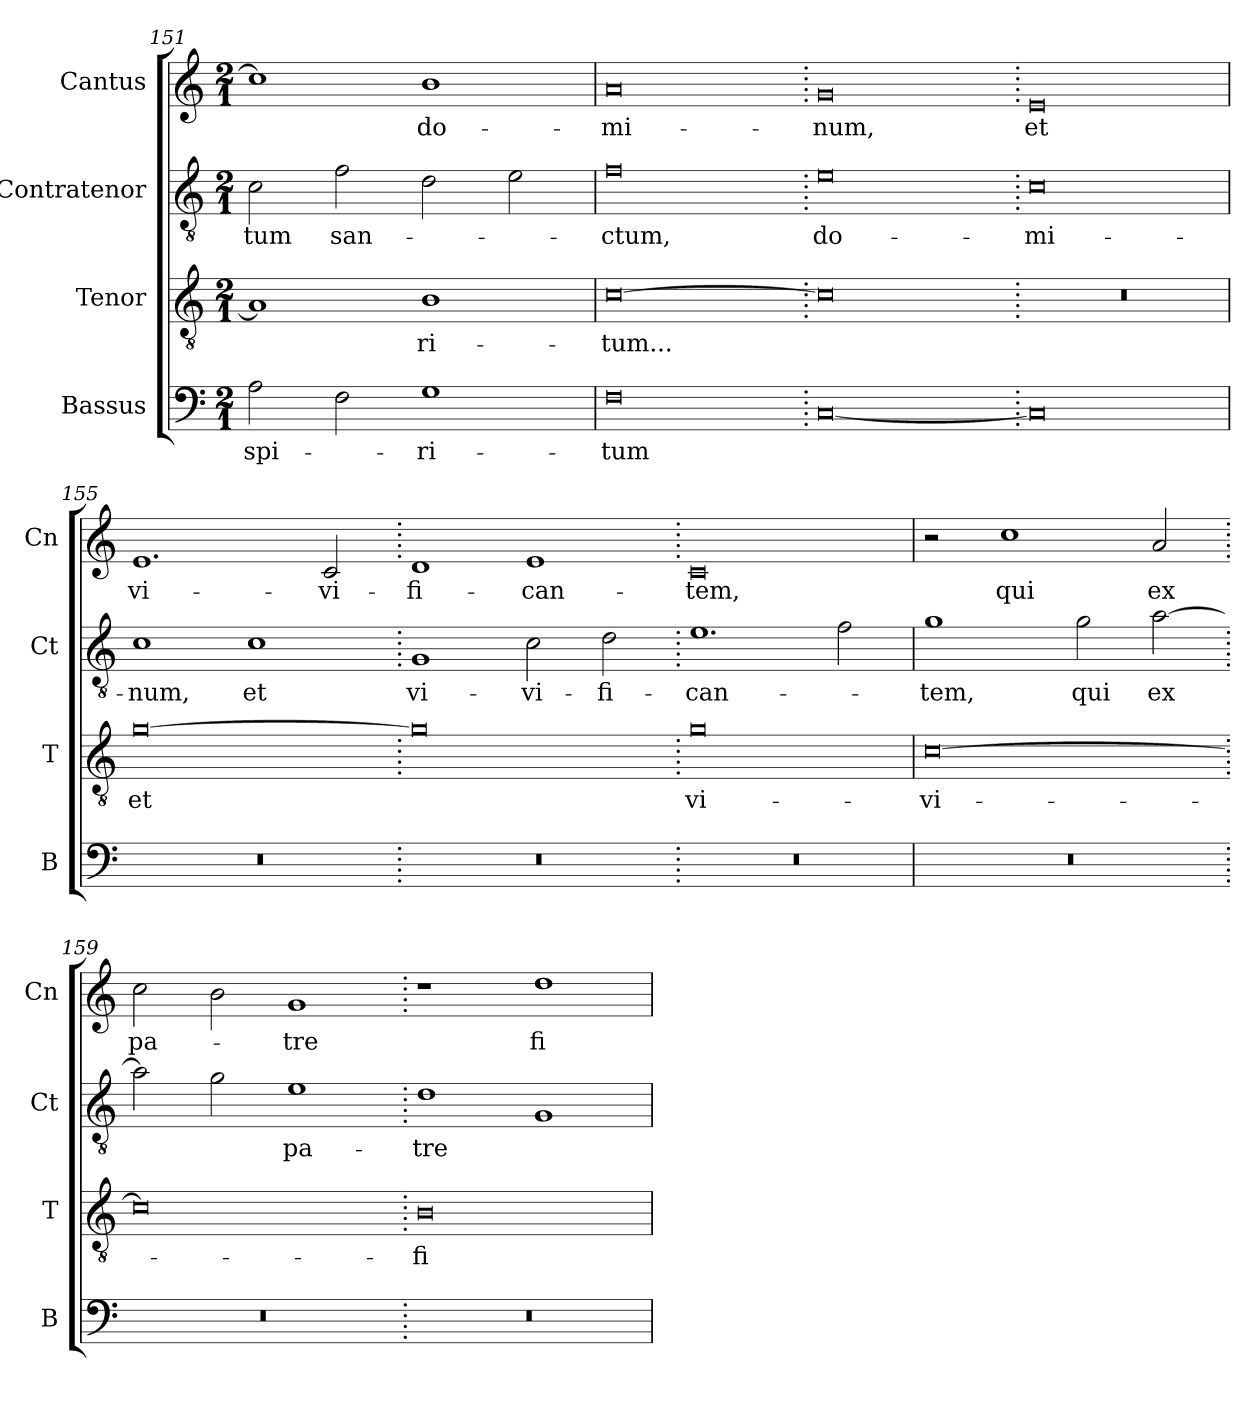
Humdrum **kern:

**kern	**text	**kern	**text	**kern	**text	**kern	**text
*part4	*part4	*part3	*part3	*part2	*part2	*part1	*part1
*staff4	*staff4	*staff3	*staff3	*staff2	*staff2	*staff1	*staff1
*I"Bassus	*	*I"Tenor	*	*I"Contratenor	*	*I"Cantus	*
*I'B	*	*I'T	*	*I'Ct	*	*I'Cn	*
*clefF4	*	*clefGv2	*	*clefGv2	*	*clefG2	*
*k[]	*	*k[]	*	*k[]	*	*k[]	*
*M2/1	*	*M2/1	*	*M2/1	*	*M2/1	*
=151	=151	=151	=151	=151	=151	=151	=151
2A\	spi-	1A]	.	2c\	-tum	1cc]	.
2F\	.	.	.	2f\	san-	.	.
1G	-ri-	1B	-ri-	2d\	.	1b	do-
.	.	.	.	2e\	.	.	.
=152	=152	=152	=152	=152	=152	=152	=152
0F	-tum	[0c	-tum...	0f	-ctum,	0a	-mi-
=153.	=153.	=153.	=153.	=153.	=153.	=153.	=153.
[0C	.	0c]	.	0e	do-	0g	-num,
=154.	=154.	=154.	=154.	=154.	=154.	=154.	=154.
0C]	.	0r	.	0c	-mi-	0e	et
=155	=155	=155	=155	=155	=155	=155	=155
0r	.	[0g	et	1c	-num,	1.e	vi-
.	.	.	.	1c	et	.	.
.	.	.	.	.	.	2c/	-vi-
=156.	=156.	=156.	=156.	=156.	=156.	=156.	=156.
0r	.	0g]	.	1G	vi-	1d	-fi-
.	.	.	.	2c\	-vi-	1e	-can-
.	.	.	.	2d\	-fi-	.	.
=157.	=157.	=157.	=157.	=157.	=157.	=157.	=157.
0r	.	0g	vi-	1.e	-can-	0c	-tem,
.	.	.	.	2f\	.	.	.
=158	=158	=158	=158	=158	=158	=158	=158
0r	.	[0c	-vi-	1g	-tem,	2r	.
.	.	.	.	.	.	1cc	qui
.	.	.	.	2g\	qui	.	.
.	.	.	.	[2a\	ex	2a/	ex
=159.	=159.	=159.	=159.	=159.	=159.	=159.	=159.
0r	.	0c]	.	2a\]	.	2cc\	pa-
.	.	.	.	2g\	.	2b\	.
.	.	.	.	1e	pa-	1g	-tre
=160.	=160.	=160.	=160.	=160.	=160.	=160.	=160.
0r	.	0B	-fi-	1d	-tre	1r	.
.	.	.	.	1G	.	1dd	fi-
=	=	=	=	=	=	=	=
*-	*-	*-	*-	*-	*-	*-	*-
